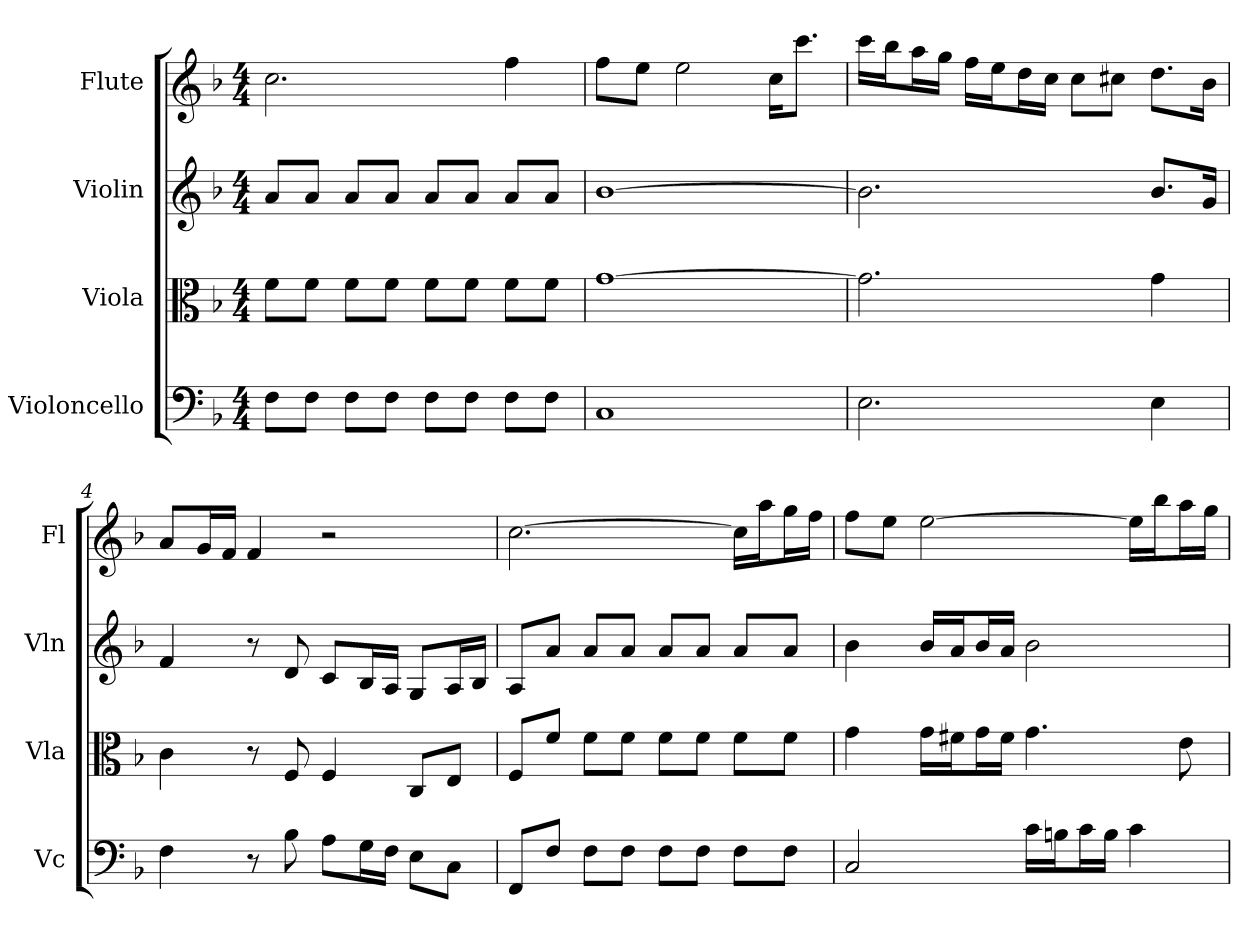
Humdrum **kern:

**kern	**kern	**kern	**kern
*part4	*part3	*part2	*part1
*staff4	*staff3	*staff2	*staff1
*I"Violoncello	*I"Viola	*I"Violin	*I"Flute
*I'Vc	*I'Vla	*I'Vln	*I'Fl
*clefF4	*clefC3	*	*
*k[b-]	*k[b-]	*k[b-]	*k[b-]
*F:	*F:	*F:	*F:
*M4/4	*M4/4	*M4/4	*M4/4
*MM114	*MM114	*MM114	*MM114
=	=	=	=
8F\L	8f\L	8aL	2.cc
8F\J	8f\J	8aJ	.
8F\L	8f\L	8aL	.
8F\J	8f\J	8aJ	.
8F\L	8f\L	8aL	.
8F\J	8f\J	8aJ	.
8F\L	8f\L	8aL	4ff
8F\J	8f\J	8aJ	.
=2	=2	=2	=2
1C	[1g	[1b-	8ffL
.	.	.	8eeJ
.	.	.	2ee
.	.	.	16ccKL
.	.	.	8.cccJ
=3	=3	=3	=3
2.E	2.g]	2.b-]	16cccLL
.	.	.	16bb-J
.	.	.	16aaL
.	.	.	16ggJJ
.	.	.	16ffLL
.	.	.	16eeJ
.	.	.	16ddL
.	.	.	16ccJJ
.	.	.	8ccL
.	.	.	8cc#XJ
4E	4g	8.b-L	8.ddL
.	.	16gJk	16b-Jk
=4	=4	=4	=4
4F	4c	4f	8aL
.	.	.	16gL
.	.	.	16fJJ
8r	8r	8r	4f
8B-	8F	8d	.
8A\L	4F	8cL	2r
16G\L	.	16B-L	.
16F\JJ	.	16AJJ	.
8E\L	8C/L	8GL	.
8C\J	8E/J	16AL	.
.	.	16B-JJ	.
=5	=5	=5	=5
8FF/L	8F/L	8AL	[2.cc
8F/J	8f/J	8aJ	.
8F\L	8f\L	8aL	.
8F\J	8f\J	8aJ	.
8F\L	8f\L	8aL	.
8F\J	8f\J	8aJ	.
8F\L	8f\L	8aL	16ccLL]
.	.	.	16aaJ
8F\J	8f\J	8aJ	16ggL
.	.	.	16ffJJ
=6	=6	=6	=6
2C	4g	4b-	8ffL
.	.	.	8eeJ
.	16g\LL	16b-LL	[2ee
.	16f#X\J	16aJ	.
.	16g\L	16b-L	.
.	16f#\JJ	16aJJ	.
16c\LL	4.g	2b-	.
16Bn\J	.	.	.
16c\L	.	.	.
16B\JJ	.	.	.
4c	.	.	16eeLL]
.	.	.	16bb-J
.	8e	.	16aaL
.	.	.	16ggJJ
=	=	=	=
*-	*-	*-	*-
